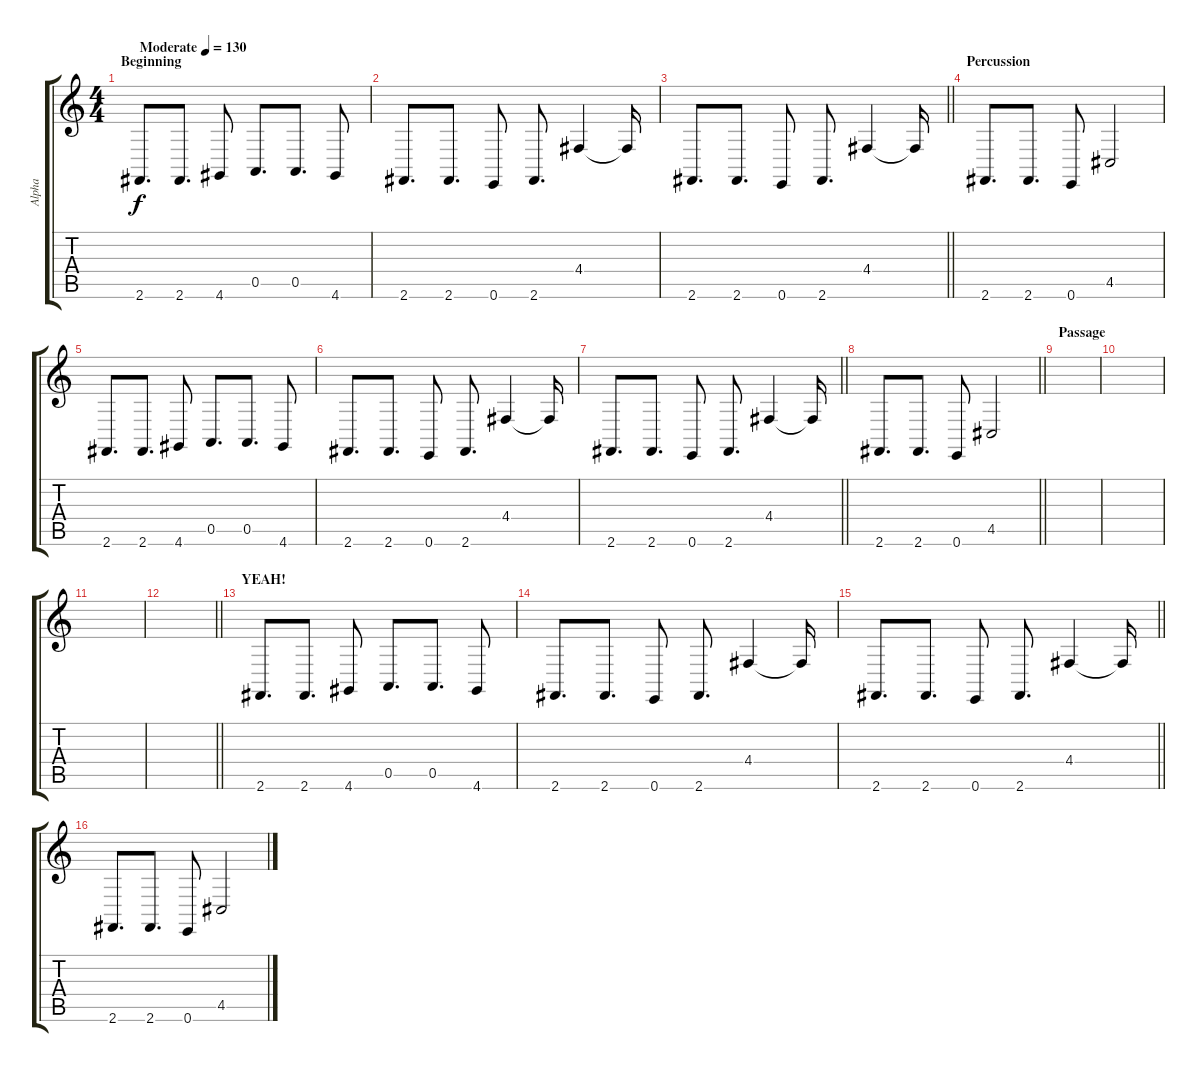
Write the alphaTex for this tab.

\track ("Alpha" "Alpha") {instrument lead2sawtooth}
\staff {score tabs}
\tuning (E4 B3 G3 D3 A2 E2) {hide}
\ts (4 4)
\section ("" "Beginning")
\tempo (130 "Moderate")
\clef g2
\ks c
2.6.8{d dy f instrument lead2sawtooth} 2.6.8{d} 4.6.8 0.5.8{d} 0.5.8{d} 4.6.8 |
2.6.8{d} 2.6.8{d} 0.6.8 2.6.8{d} 4.4.4 4.4{t}.16 |
\barLineRight lightlight
2.6.8{d} 2.6.8{d} 0.6.8 2.6.8{d} 4.4.4 4.4{t}.16 |
\section ("" "Percussion")
2.6.8{d} 2.6.8{d} 0.6.8 4.5.2 |
2.6.8{d} 2.6.8{d} 4.6.8 0.5.8{d} 0.5.8{d} 4.6.8 |
2.6.8{d} 2.6.8{d} 0.6.8 2.6.8{d} 4.4.4 4.4{t}.16 |
\barLineRight lightlight
2.6.8{d} 2.6.8{d} 0.6.8 2.6.8{d} 4.4.4 4.4{t}.16 |
\barLineRight lightlight
2.6.8{d} 2.6.8{d} 0.6.8 4.5.2 |
\section ("" "Passage")
|
|
|
\barLineRight lightlight
|
\section ("" "YEAH!")
2.6.8{d} 2.6.8{d} 4.6.8 0.5.8{d} 0.5.8{d} 4.6.8 |
2.6.8{d} 2.6.8{d} 0.6.8 2.6.8{d} 4.4.4 4.4{t}.16 |
\barLineRight lightlight
2.6.8{d} 2.6.8{d} 0.6.8 2.6.8{d} 4.4.4 4.4{t}.16 |
2.6.8{d} 2.6.8{d} 0.6.8 4.5.2
